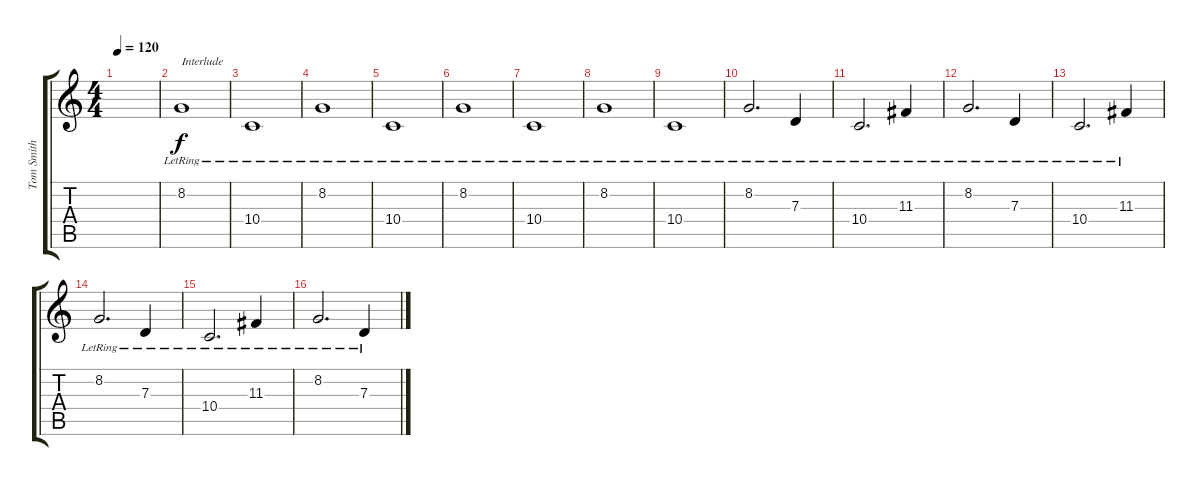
\track ("Tom Smith Piano" "Tom Smith ") {instrument acousticgrandpiano}
\staff {score tabs}
\tuning (E4 B3 G3 D3 A2 E2) {hide}
\ts (4 4)
\tempo 120
\clef g2
\ks c
|
8.2{lr}.1{txt "Interlude"} |
10.4{lr}.1 |
8.2{lr}.1 |
10.4{lr}.1 |
8.2{lr}.1 |
10.4{lr}.1 |
8.2{lr}.1 |
10.4{lr}.1 |
8.2{lr}.2{d} 7.3{lr}.4 |
10.4{lr}.2{d} 11.3{lr}.4 |
8.2{lr}.2{d} 7.3{lr}.4 |
10.4{lr}.2{d} 11.3{lr}.4 |
8.2{lr}.2{d} 7.3{lr}.4 |
10.4{lr}.2{d} 11.3{lr}.4 |
8.2{lr}.2{d} 7.3{lr}.4
